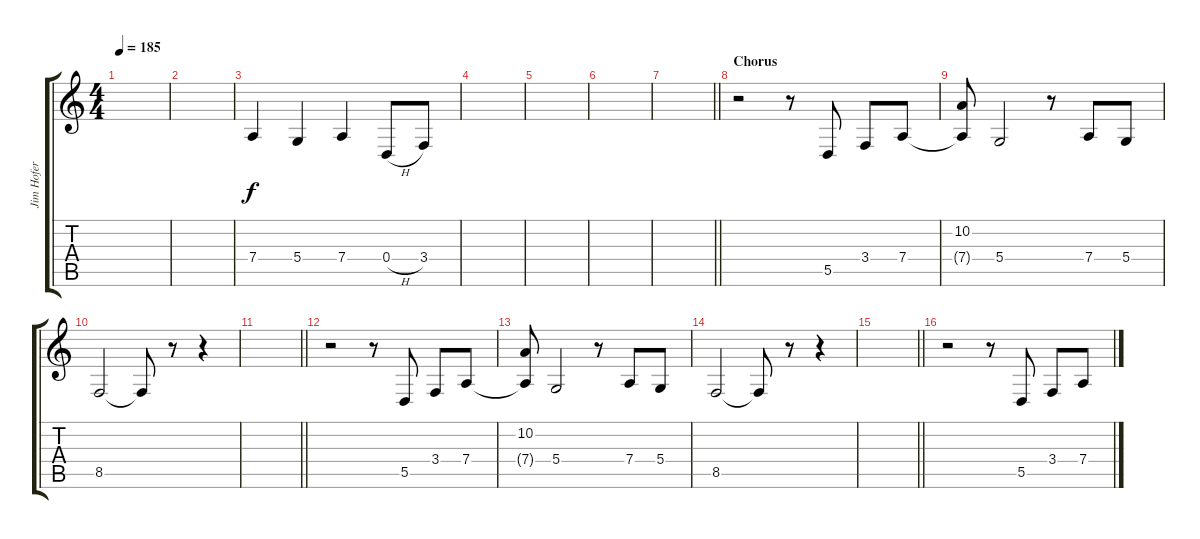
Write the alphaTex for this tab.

\track ("Jim Hofer (Trombone)" "Jim Hofer ") {instrument trombone}
\staff {score tabs}
\tuning (E4 B3 G3 D3 A2 E2) {hide}
\ts (4 4)
\tempo 185
\clef g2
\ks c
|
|
7.4.4 5.4.4 7.4.4 0.4{h}.8 3.4.8 |
|
|
|
\barLineRight lightlight
|
\section ("" "Chorus")
r.2 r.8 5.5.8 3.4.8 7.4.8 |
(10.2 7.4{t}).8 5.4.2 r.8 7.4.8 5.4.8 |
8.5.2 8.5{t}.8 r.8 r.4 |
\barLineRight lightlight
|
r.2 r.8 5.5.8 3.4.8 7.4.8 |
(10.2 7.4{t}).8 5.4.2 r.8 7.4.8 5.4.8 |
8.5.2 8.5{t}.8 r.8 r.4 |
\barLineRight lightlight
|
r.2 r.8 5.5.8 3.4.8 7.4.8
